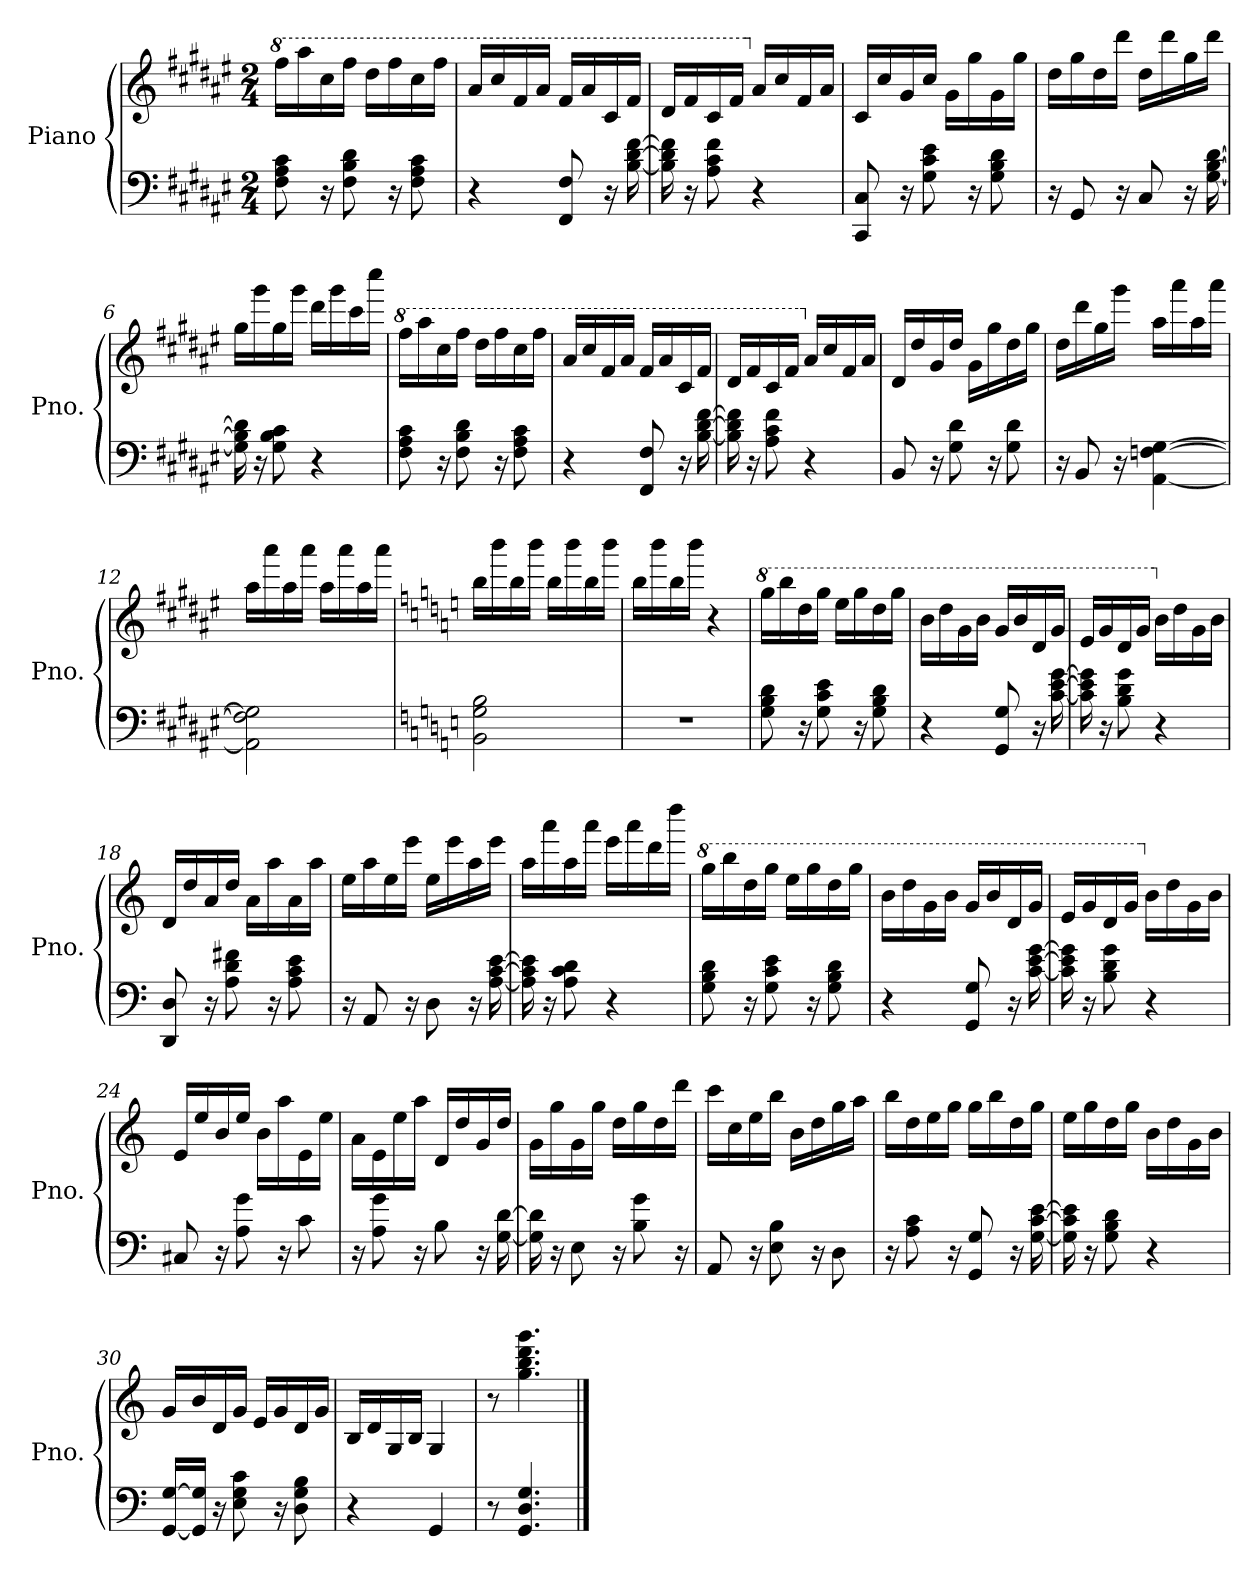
**kern	**kern
*part1	*part1
*staff2	*staff1
*I"Piano	*
*I'Pno.	*
*clefF4	*clefG2
*k[f#c#g#d#a#e#]	*k[f#c#g#d#a#e#]
*M2/4	*M2/4
*MM140	*MM140
*	*8va
=1	=1
8F#i\ 8A#i\ 8c#i\	16fff#i\LL
.	16aaa#i\
16r	16ccc#i\
8F#i\ 8B\ 8d#i\	16fff#i\JJ
.	16ddd#i\LL
16r	16fff#i\
8F#i\ 8A#i\ 8c#i\	16ccc#i\
.	16fff#i\JJ
=2	=2
4r	16aa#i/LL
.	16ccc#i/
.	16ff#i/
.	16aa#i/JJ
8FF#i/ 8F#i/	16ff#i/LL
.	16aa#i/
16r	16cc#i/
[16B\ [16d#i\ [16f#i\	16ff#i/JJ
=3	=3
16B\] 16d#i\] 16f#i\]	16dd#i/LL
16r	16ff#i/
8A#i\ 8c#i\ 8f#i\	16cc#i/
.	16ff#i/JJ
*	*X8va
4r	16a#i/LL
.	16cc#i/
.	16f#i/
.	16a#i/JJ
=4	=4
8CC#i/ 8C#i/	16c#i/LL
.	16cc#i/
16r	16g#i/
8G#i\ 8c#i\ 8e#\	16cc#i/JJ
.	16g#i\LL
16r	16gg#i\
8G#i\ 8B\ 8d#i\	16g#i\
.	16gg#i\JJ
=5	=5
16r	16dd#i\LL
8GG#i/	16gg#i\
.	16dd#i\
16r	16ddd#i\JJ
8C#i/	16dd#i\LL
.	16ddd#i\
16r	16gg#i\
[16G#i\ [16B\ [16d#i\	16ddd#i\JJ
!!LO:LB:g=z
=6	=6
16G#i\] 16B\] 16d#i\]	16gg#i\LL
16r	16ggg#i\
8G#i\ 8B\ 8c#i\	16gg#i\
.	16ggg#i\JJ
4r	16ddd#i\LL
.	16ggg#i\
.	16ccc#i\
.	16cccc#i\JJ
=7	=7
*	*8va
8F#i\ 8A#i\ 8c#i\	16fff#i\LL
.	16aaa#i\
16r	16ccc#i\
8F#i\ 8B\ 8d#i\	16fff#i\JJ
.	16ddd#i\LL
16r	16fff#i\
8F#i\ 8A#i\ 8c#i\	16ccc#i\
.	16fff#i\JJ
=8	=8
4r	16aa#i/LL
.	16ccc#i/
.	16ff#i/
.	16aa#i/JJ
8FF#i/ 8F#i/	16ff#i/LL
.	16aa#i/
16r	16cc#i/
[16B\ [16d#i\ [16f#i\	16ff#i/JJ
=9	=9
16B\] 16d#i\] 16f#i\]	16dd#i/LL
16r	16ff#i/
8A#i\ 8c#i\ 8f#i\	16cc#i/
.	16ff#i/JJ
*	*X8va
4r	16a#i/LL
.	16cc#i/
.	16f#i/
.	16a#i/JJ
=10	=10
8BB/	16d#i/LL
.	16dd#i/
16r	16g#i/
8G#i\ 8d#i\	16dd#i/JJ
.	16g#i\LL
16r	16gg#i\
8G#i\ 8d#i\	16dd#i\
.	16gg#i\JJ
!!LO:LB:g=z
=11	=11
16r	16dd#i\LL
8BB/	16ddd#i\
.	16gg#i\
16r	16ggg#i\JJ
[4AA#i\ [4Fn\ [4G#i\	16aa#i\LL
*	*MM130
.	16aaa#i\
.	16aa#i\
.	16aaa#i\JJ
=12	=12
2AA#i\] 2F\] 2G#i\]	16aa#i\LL
.	16aaa#i\
.	16aa#i\
.	16aaa#i\JJ
.	16aa#i\LL
.	16aaa#i\
.	16aa#i\
.	16aaa#i\JJ
=13	=13
*k[]	*k[]
*	*MM115
2BB\ 2G\ 2B\	16bb\LL
.	16bbb\
.	16bb\
.	16bbb\JJ
.	16bb\LL
.	16bbb\
.	16bb\
.	16bbb\JJ
=14	=14
*	*MM100
2r	16bb\LL
.	16bbb\
.	16bb\
.	16bbb\JJ
.	4r
!!LO:LB:g=z
=15	=15
*	*8va
*	*MM140
8G\ 8B\ 8d\	16ggg\LL
.	16bbb\
16r	16ddd\
8G\ 8c\ 8e\	16ggg\JJ
.	16eee\LL
16r	16ggg\
8G\ 8B\ 8d\	16ddd\
.	16ggg\JJ
=16	=16
4r	16bb\LL
.	16ddd\
.	16gg\
.	16bb\JJ
8GG/ 8G/	16gg/LL
.	16bb/
16r	16dd/
[16c\ [16e\ [16g\	16gg/JJ
=17	=17
16c\] 16e\] 16g\]	16ee/LL
16r	16gg/
8B\ 8d\ 8g\	16dd/
.	16gg/JJ
*	*X8va
4r	16b\LL
.	16dd\
.	16g\
.	16b\JJ
=18	=18
8DD/ 8D/	16d/LL
.	16dd/
16r	16a/
8A\ 8d\ 8f#Xi\	16dd/JJ
.	16a\LL
16r	16aa\
8A\ 8c\ 8e\	16a\
.	16aa\JJ
=19	=19
16r	16ee\LL
8AA/	16aa\
.	16ee\
16r	16eee\JJ
8D\	16ee\LL
.	16eee\
16r	16aa\
[16A\ [16c\ [16e\	16eee\JJ
!!LO:LB:g=z
=20	=20
16A\] 16c\] 16e\]	16aa\LL
16r	16aaa\
8A\ 8c\ 8d\	16aa\
.	16aaa\JJ
4r	16eee\LL
.	16aaa\
.	16ddd\
.	16dddd\JJ
=21	=21
*	*8va
8G\ 8B\ 8d\	16ggg\LL
.	16bbb\
16r	16ddd\
8G\ 8c\ 8e\	16ggg\JJ
.	16eee\LL
16r	16ggg\
8G\ 8B\ 8d\	16ddd\
.	16ggg\JJ
=22	=22
4r	16bb\LL
.	16ddd\
.	16gg\
.	16bb\JJ
8GG/ 8G/	16gg/LL
.	16bb/
16r	16dd/
[16c\ [16e\ [16g\	16gg/JJ
=23	=23
16c\] 16e\] 16g\]	16ee/LL
16r	16gg/
8B\ 8d\ 8g\	16dd/
.	16gg/JJ
*	*X8va
4r	16b\LL
.	16dd\
.	16g\
.	16b\JJ
=24	=24
8C#Xi/	16e/LL
.	16ee/
16r	16b/
8A\ 8g\	16ee/JJ
.	16b\LL
16r	16aa\
8c\	16e\
.	16ee\JJ
=25	=25
16r	16a\LL
8A\ 8g\	16e\
.	16ee\
16r	16aa\JJ
8B\	16d/LL
.	16dd/
16r	16g/
[16G\ [16d\	16dd/JJ
!!LO:PB:g=z
=26	=26
16G\] 16d\]	16g\LL
16r	16gg\
8E\	16g\
.	16gg\JJ
16r	16dd\LL
8B\ 8g\	16gg\
.	16dd\
16r	16ddd\JJ
=27	=27
8AA/	16ccc\LL
.	16cc\
16r	16ee\
8E\ 8B\	16bb\JJ
.	16b\LL
16r	16dd\
8D\	16gg\
.	16aa\JJ
=28	=28
16r	16bb\LL
8A\ 8c\	16dd\
.	16ee\
16r	16gg\JJ
8GG/ 8G/	16gg\LL
.	16bb\
16r	16dd\
[16G\ [16c\ [16e\	16gg\JJ
=29	=29
16G\] 16c\] 16e\]	16ee\LL
16r	16gg\
8G\ 8B\ 8d\	16dd\
.	16gg\JJ
4r	16b\LL
.	16dd\
.	16g\
.	16b\JJ
=30	=30
[16GG/ [16G/LL	16g/LL
16GG/] 16G/]JJ	16b/
16r	16d/
8E\ 8G\ 8c\	16g/JJ
.	16e/LL
16r	16g/
8D\ 8G\ 8B\	16d/
.	16g/JJ
=31	=31
4r	16B/LL
.	16d/
.	16G/
.	16B/JJ
4GG/	4G/
=32	=32
8r	8r
4.GG/ 4.D/ 4.G/	4.gg\ 4.bb\ 4.ddd\ 4.ggg\
==	==
*-	*-
